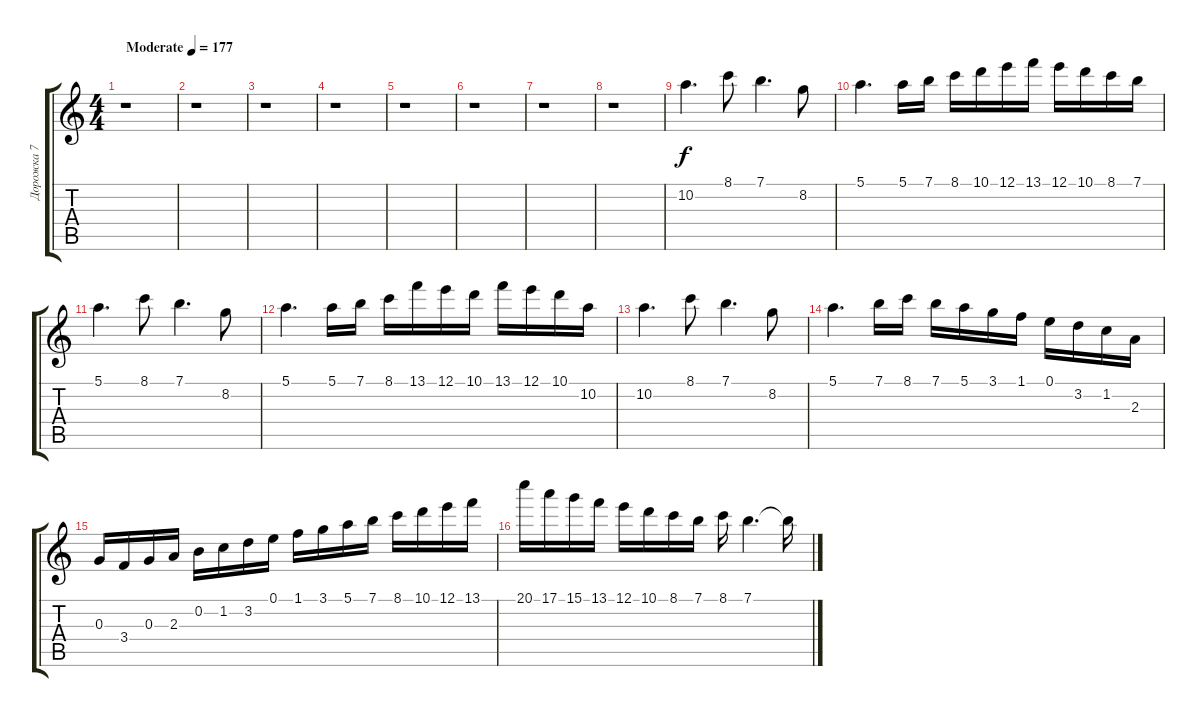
\track ("Дорожка 7" "Дорожка 7") {instrument overdrivenguitar}
\staff {score tabs}
\tuning (E4 B3 G3 D3 A2 E2) {hide}
\ts (4 4)
\tempo (177 "Moderate")
\clef g2
\ks c
r.1{dy f instrument overdrivenguitar} |
r.1 |
r.1 |
r.1 |
r.1 |
r.1 |
r.1 |
r.1 |
10.2.4{d} 8.1.8 7.1.4{d} 8.2.8 |
5.1.4{d} 5.1.16 7.1.16 8.1.16 10.1.16 12.1.16 13.1.16 12.1.16 10.1.16 8.1.16 7.1.16 |
5.1.4{d} 8.1.8 7.1.4{d} 8.2.8 |
5.1.4{d} 5.1.16 7.1.16 8.1.16 13.1.16 12.1.16 10.1.16 13.1.16 12.1.16 10.1.16 10.2.16 |
10.2.4{d} 8.1.8 7.1.4{d} 8.2.8 |
5.1.4{d} 7.1.16 8.1.16 7.1.16 5.1.16 3.1.16 1.1.16 0.1.16 3.2.16 1.2.16 2.3.16 |
0.3.16 3.4.16 0.3.16 2.3.16 0.2.16 1.2.16 3.2.16 0.1.16 1.1.16 3.1.16 5.1.16 7.1.16 8.1.16 10.1.16 12.1.16 13.1.16 |
20.1.16 17.1.16 15.1.16 13.1.16 12.1.16 10.1.16 8.1.16 7.1.16 8.1.16 7.1.4{d} 7.1{t}.16
